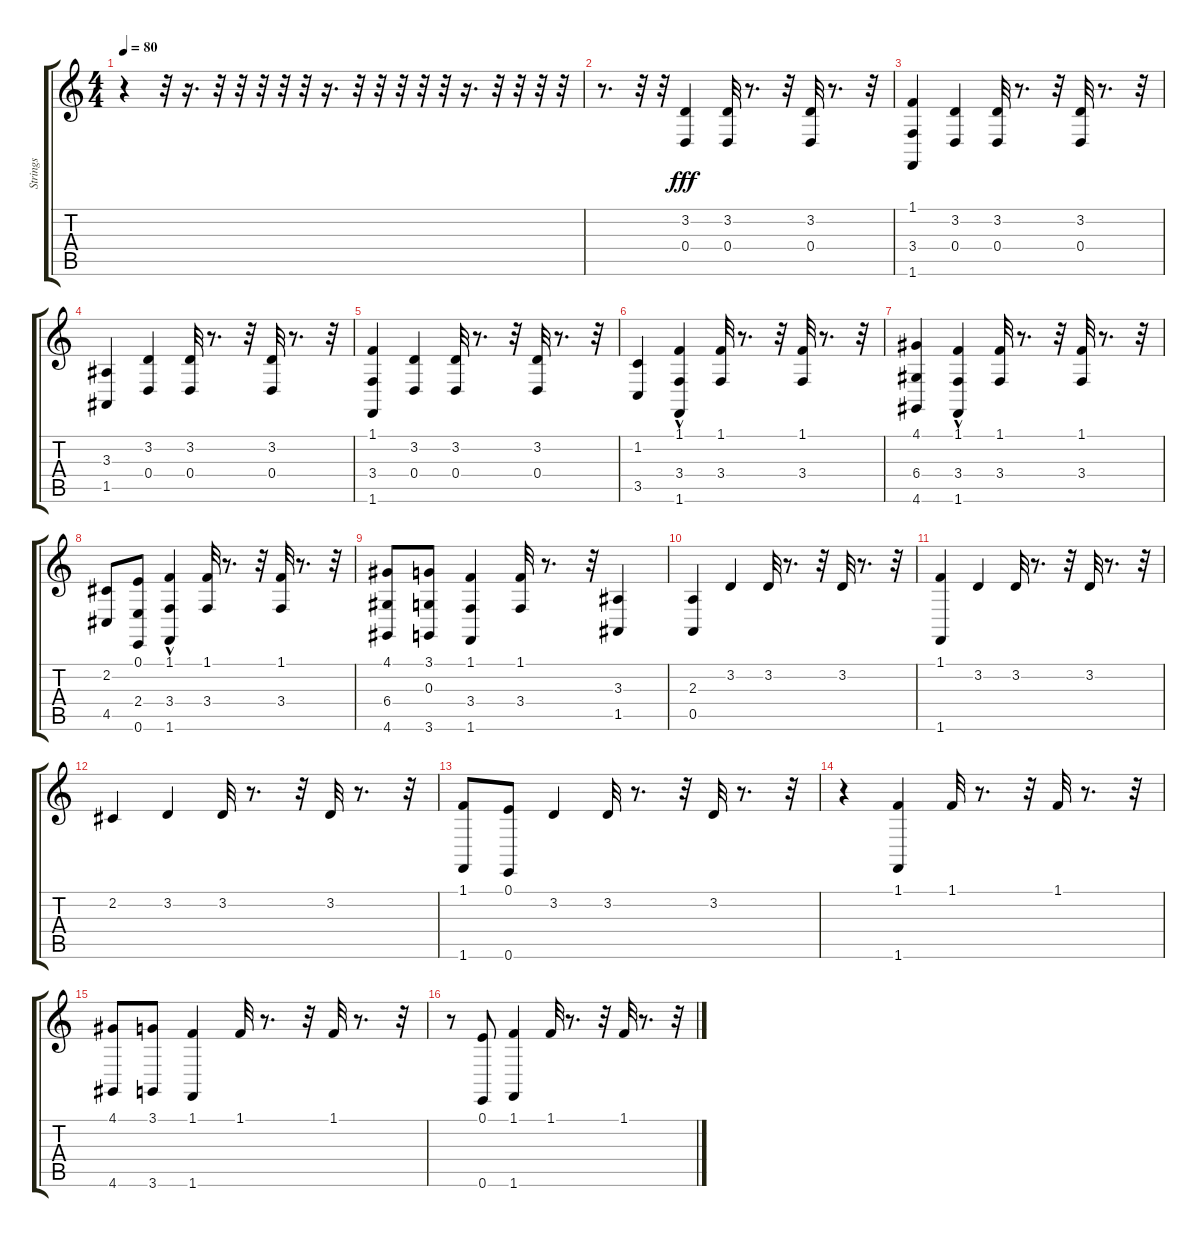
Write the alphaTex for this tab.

\track ("Strings" "Strings") {instrument stringensemble1}
\staff {score tabs}
\tuning (E4 B3 G3 D3 A2 E2) {hide}
\ts (4 4)
\tempo 80
\clef g2
\ks c
r.4{dy fff instrument stringensemble1} r.32 r.16{d} r.32 r.32 r.32 r.32 r.32 r.16{d} r.32 r.32 r.32 r.32 r.32 r.16{d} r.32 r.32 r.32 r.32 |
r.8{d} r.32 r.32 (3.2 0.4).4 (3.2 0.4).32 r.8{d} r.32 (3.2 0.4).32 r.8{d} r.32 |
(1.1 3.4 1.6).4 (3.2 0.4).4 (3.2 0.4).32 r.8{d} r.32 (3.2 0.4).32 r.8{d} r.32 |
(3.3 1.5).4 (3.2 0.4).4 (3.2 0.4).32 r.8{d} r.32 (3.2 0.4).32 r.8{d} r.32 |
(1.1 3.4 1.6).4 (3.2 0.4).4 (3.2 0.4).32 r.8{d} r.32 (3.2 0.4).32 r.8{d} r.32 |
(1.2 3.5).4 (1.1 3.4 1.6{hac}).4 (1.1 3.4).32 r.8{d} r.32 (1.1 3.4).32 r.8{d} r.32 |
(4.1 6.4 4.6).4 (1.1 3.4 1.6{hac}).4 (1.1 3.4).32 r.8{d} r.32 (1.1 3.4).32 r.8{d} r.32 |
(2.2 4.5).8 (0.1 2.4 0.6).8 (1.1 3.4 1.6{hac}).4 (1.1 3.4).32 r.8{d} r.32 (1.1 3.4).32 r.8{d} r.32 |
(4.1 6.4 4.6).8 (3.1 0.3 3.6).8 (1.1 3.4 1.6).4 (1.1 3.4).32 r.8{d} r.32 (3.3 1.5).4 |
(2.3 0.5).4 3.2.4 3.2.32 r.8{d} r.32 3.2.32 r.8{d} r.32 |
(1.1 1.6).4 3.2.4 3.2.32 r.8{d} r.32 3.2.32 r.8{d} r.32 |
2.2.4 3.2.4 3.2.32 r.8{d} r.32 3.2.32 r.8{d} r.32 |
(1.1 1.6).8 (0.1 0.6).8 3.2.4 3.2.32 r.8{d} r.32 3.2.32 r.8{d} r.32 |
r.4 (1.1 1.6).4 1.1.32 r.8{d} r.32 1.1.32 r.8{d} r.32 |
(4.1 4.6).8 (3.1 3.6).8 (1.1 1.6).4 1.1.32 r.8{d} r.32 1.1.32 r.8{d} r.32 |
r.8 (0.1 0.6).8 (1.1 1.6).4 1.1.32 r.8{d} r.32 1.1.32 r.8{d} r.32
